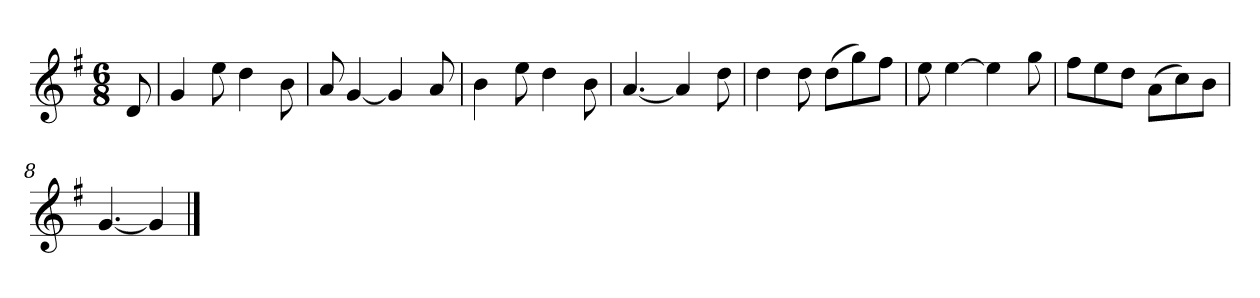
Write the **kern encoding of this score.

**kern
*part1
*staff1
*k[f#]
*M6/8
*MM120
=
8d
=1
4g
8ee
4dd
8b
=2
8a
[4g
4g]
8a
=3
4b
8ee
4dd
8b
=4
[4.a
4a]
8dd
=5
4dd
8dd
(8ddL
8gg)
8ff#J
=6
8ee
[4ee
4ee]
8gg
=7
8ff#L
8ee
8ddJ
(8aL
8cc)
8bJ
=8
[4.g
4g]
==
*-
